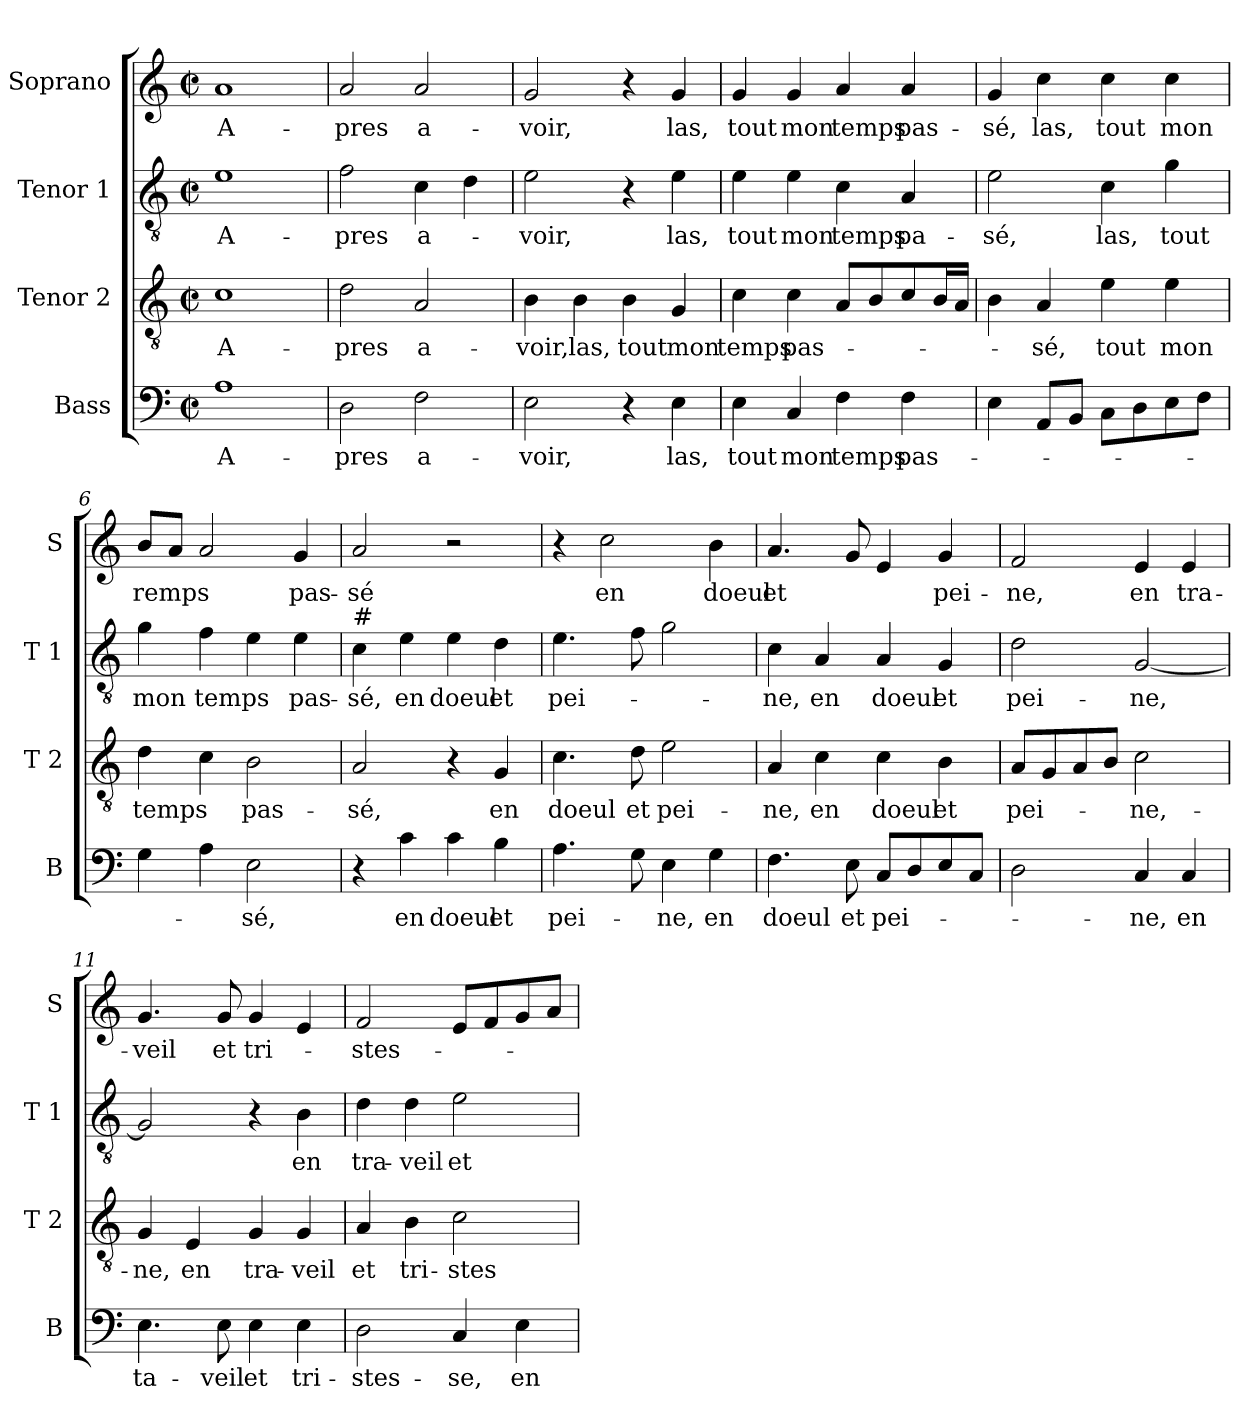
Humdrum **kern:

**kern	**text	**kern	**text	**kern	**text	**kern	**text
*part4	*part4	*part3	*part3	*part2	*part2	*part1	*part1
*staff4	*staff4	*staff3	*staff3	*staff2	*staff2	*staff1	*staff1
*I"Bass	*	*I"Tenor 2	*	*I"Tenor 1	*	*I"Soprano	*
*I'B	*	*I'T 2	*	*I'T 1	*	*I'S	*
*clefF4	*	*clefGv2	*	*clefGv2	*	*clefG2	*
*k[]	*	*k[]	*	*k[]	*	*k[]	*
*C:	*	*C:	*	*C:	*	*C:	*
*M2/2	*	*M2/2	*	*M2/2	*	*M2/2	*
*met(c|)	*	*met(c|)	*	*met(c|)	*	*met(c|)	*
=1	=1	=1	=1	=1	=1	=1	=1
!	!LO:LY:b	!	!LO:LY:b	!	!LO:LY:b	!	!LO:LY:b
1A	A-	1c	A-	1e	A-	1a	A-
=2	=2	=2	=2	=2	=2	=2	=2
!	!LO:LY:b	!	!LO:LY:b	!	!LO:LY:b	!	!LO:LY:b
2D\	-pres	2d\	-pres	2f\	-pres	2a/	-pres
!	!LO:LY:b	!	!LO:LY:b	!	!LO:LY:b	!	!LO:LY:b
2F\	a-	2A/	a-	4c\	a-	2a/	a-
.	.	.	.	4d\	.	.	.
=3	=3	=3	=3	=3	=3	=3	=3
!	!LO:LY:b	!	!LO:LY:b	!	!LO:LY:b	!	!LO:LY:b
2E\	-voir,	4B\	-voir,	2e\	-voir,	2g/	-voir,
!	!	!	!LO:LY:b	!	!	!	!
.	.	4B\	las,	.	.	.	.
!	!	!	!LO:LY:b	!	!	!	!
4r	.	4B\	tout	4r	.	4r	.
!	!LO:LY:b	!	!LO:LY:b	!	!LO:LY:b	!	!LO:LY:b
4E\	las,	4G/	mon	4e\	las,	4g/	las,
=4	=4	=4	=4	=4	=4	=4	=4
!	!LO:LY:b	!	!LO:LY:b	!	!LO:LY:b	!	!LO:LY:b
4E\	tout	4c\	temps	4e\	tout	4g/	tout
!	!LO:LY:b	!	!LO:LY:b	!	!LO:LY:b	!	!LO:LY:b
4C/	mon	4c\	pas-	4e\	mon	4g/	mon
!	!LO:LY:b	!	!	!	!LO:LY:b	!	!LO:LY:b
4F\	temps	8A/L	.	4c\	temps	4a/	temps
.	.	8B/	.	.	.	.	.
!	!LO:LY:b	!	!	!	!LO:LY:b	!	!LO:LY:b
4F\	pas-	8c/	.	4A/	pa-	4a/	pas-
.	.	16B/L	.	.	.	.	.
.	.	16A/JJ	.	.	.	.	.
=5	=5	=5	=5	=5	=5	=5	=5
!	!	!	!	!	!LO:LY:b	!	!LO:LY:b
4E\	.	4B\	.	2e\	-sé,	4g/	-sé,
!	!	!	!LO:LY:b	!	!	!	!LO:LY:b
8AA/L	.	4A/	-sé,	.	.	4cc\	las,
8BB/J	.	.	.	.	.	.	.
!	!	!	!LO:LY:b	!	!LO:LY:b	!	!LO:LY:b
8C\L	.	4e\	tout	4c\	las,	4cc\	tout
8D\	.	.	.	.	.	.	.
!	!	!	!LO:LY:b	!	!LO:LY:b	!	!LO:LY:b
8E\	.	4e\	mon	4g\	tout	4cc\	mon
8F\J	.	.	.	.	.	.	.
!!LO:LB:g=z
=6	=6	=6	=6	=6	=6	=6	=6
!	!	!	!LO:LY:b	!	!LO:LY:b	!	!LO:LY:b
4G\	.	4d\	temps	4g\	mon	8b/L	remps
.	.	.	.	.	.	8a/J	.
!	!	!	!	!	!LO:LY:b	!	!
4A\	.	4c\	.	4f\	temps	2a/	.
!	!LO:LY:b	!	!LO:LY:b	!	!	!	!
2E\	-sé,	2B\	pas-	4e\	.	.	.
!	!	!	!	!	!LO:LY:b	!	!LO:LY:b
.	.	.	.	4e\	pas-	4g/	pas-
=7	=7	=7	=7	=7	=7	=7	=7
!	!	!	!	!LO:TX:a:t=#	!	!	!
!	!	!	!LO:LY:b	!	!LO:LY:b	!	!LO:LY:b
4r	.	2A/	-sé,	4c\	-sé,	2a/	-sé
!	!LO:LY:b	!	!	!	!LO:LY:b	!	!
4c\	en	.	.	4e\	en	.	.
!	!LO:LY:b	!	!	!	!LO:LY:b	!	!
4c\	doeul	4r	.	4e\	doeul	2r	.
!	!LO:LY:b	!	!LO:LY:b	!	!LO:LY:b	!	!
4B\	et	4G/	en	4d\	et	.	.
=8	=8	=8	=8	=8	=8	=8	=8
!	!LO:LY:b	!	!LO:LY:b	!	!LO:LY:b	!	!
4.A\	pei-	4.c\	doeul	4.e\	pei-	4r	.
!	!	!	!	!	!	!	!LO:LY:b
.	.	.	.	.	.	2cc\	en
!	!	!	!LO:LY:b	!	!	!	!
8G\	.	8d\	et	8f\	.	.	.
!	!LO:LY:b	!	!LO:LY:b	!	!	!	!
4E\	-ne,	2e\	pei-	2g\	.	.	.
!	!LO:LY:b	!	!	!	!	!	!LO:LY:b
4G\	en	.	.	.	.	4b\	doeul
=9	=9	=9	=9	=9	=9	=9	=9
!	!LO:LY:b	!	!LO:LY:b	!	!LO:LY:b	!	!LO:LY:b
4.F\	doeul	4A/	-ne,	4c\	-ne,	4.a/	et
!	!	!	!LO:LY:b	!	!LO:LY:b	!	!
.	.	4c\	en	4A/	en	.	.
!	!LO:LY:b	!	!	!	!	!	!
8E\	et	.	.	.	.	8g/	.
!	!LO:LY:b	!	!LO:LY:b	!	!LO:LY:b	!	!
8C/L	pei-	4c\	doeul	4A/	doeul	4e/	.
8D/	.	.	.	.	.	.	.
!	!	!	!LO:LY:b	!	!LO:LY:b	!	!LO:LY:b
8E/	.	4B\	et	4G/	et	4g/	pei-
8C/J	.	.	.	.	.	.	.
=10	=10	=10	=10	=10	=10	=10	=10
!	!	!	!LO:LY:b	!	!LO:LY:b	!	!LO:LY:b
2D\	.	8A/L	pei-	2d\	pei-	2f/	-ne,
.	.	8G/	.	.	.	.	.
.	.	8A/	.	.	.	.	.
.	.	8B/J	.	.	.	.	.
!	!LO:LY:b	!	!LO:LY:b	!	!LO:LY:b	!	!LO:LY:b
4C/	-ne,	2c\	-ne,-	[2G/	-ne,	4e/	en
!	!LO:LY:b	!	!	!	!	!	!LO:LY:b
4C/	en	.	.	.	.	4e/	tra-
!!LO:PB:g=z
=11	=11	=11	=11	=11	=11	=11	=11
!	!LO:LY:b	!	!LO:LY:b	!	!	!	!LO:LY:b
4.E\	ta-	4G/	-ne,	2G/]	.	4.g/	-veil
!	!	!	!LO:LY:b	!	!	!	!
.	.	4E/	en	.	.	.	.
!	!LO:LY:b	!	!	!	!	!	!LO:LY:b
8E\	-veil	.	.	.	.	8g/	et
!	!LO:LY:b	!	!LO:LY:b	!	!	!	!LO:LY:b
4E\	et	4G/	tra-	4r	.	4g/	tri-
!	!LO:LY:b	!	!LO:LY:b	!	!LO:LY:b	!	!
4E\	tri-	4G/	-veil	4B\	en	4e/	.
=12	=12	=12	=12	=12	=12	=12	=12
!	!LO:LY:b	!	!LO:LY:b	!	!LO:LY:b	!	!LO:LY:b
2D\	-stes-	4A/	et	4d\	tra-	2f/	-stes-
!	!	!	!LO:LY:b	!	!LO:LY:b	!	!
.	.	4B\	tri-	4d\	-veil	.	.
!	!LO:LY:b	!	!LO:LY:b	!	!LO:LY:b	!	!
4C/	-se,	2c\	-stes-	2e\	et	8e/L	.
.	.	.	.	.	.	8f/	.
!	!LO:LY:b	!	!	!	!	!	!
4E\	en	.	.	.	.	8g/	.
.	.	.	.	.	.	8a/J	.
=	=	=	=	=	=	=	=
*-	*-	*-	*-	*-	*-	*-	*-
